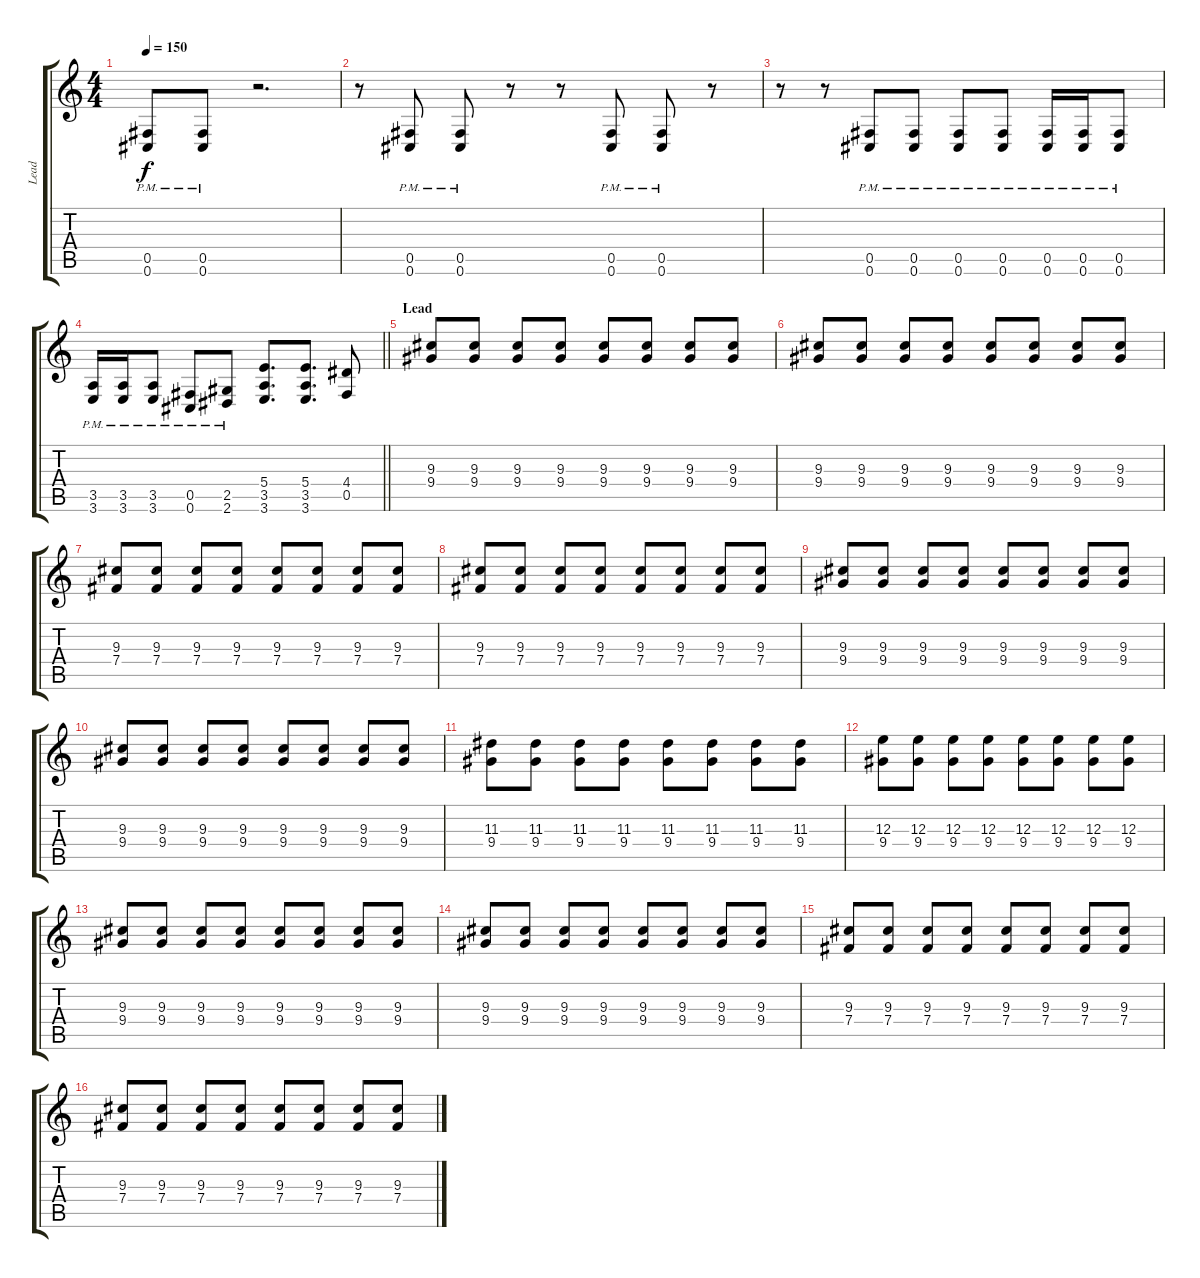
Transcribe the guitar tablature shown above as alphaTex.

\track ("Lead" "Lead") {instrument distortionguitar}
\staff {score tabs}
\tuning (Db4 Ab3 E3 B2 Gb2 Db2) {hide}
\ts (4 4)
\tempo 150
\clef g2
\ks c
(0.5{pm} 0.6{pm}).8{dy f} (0.5{pm} 0.6{pm}).8 r.2{d} |
r.8 (0.5{pm} 0.6{pm}).8 (0.5{pm} 0.6{pm}).8 r.8 r.8 (0.5{pm} 0.6{pm}).8 (0.5{pm} 0.6{pm}).8 r.8 |
r.8 r.8 (0.5{pm} 0.6{pm}).8 (0.5{pm} 0.6{pm}).8 (0.5{pm} 0.6{pm}).8 (0.5{pm} 0.6{pm}).8 (0.5{pm} 0.6{pm}).16 (0.5{pm} 0.6{pm}).16 (0.5{pm} 0.6{pm}).8 |
\barLineRight lightlight
(3.5{pm} 3.6{pm}).16 (3.5{pm} 3.6{pm}).16 (3.5{pm} 3.6{pm}).8 (0.5{pm} 0.6{pm}).8 (2.5{pm} 2.6{pm}).8 (5.4 3.5 3.6).8{d} (5.4 3.5 3.6).8{d} (4.4 0.5).8 |
\section ("" "Lead")
(9.3 9.4).8{volume 9} (9.3 9.4).8 (9.3 9.4).8 (9.3 9.4).8 (9.3 9.4).8 (9.3 9.4).8 (9.3 9.4).8 (9.3 9.4).8 |
(9.3 9.4).8 (9.3 9.4).8 (9.3 9.4).8 (9.3 9.4).8 (9.3 9.4).8 (9.3 9.4).8 (9.3 9.4).8 (9.3 9.4).8 |
(9.3 7.4).8 (9.3 7.4).8 (9.3 7.4).8 (9.3 7.4).8 (9.3 7.4).8 (9.3 7.4).8 (9.3 7.4).8 (9.3 7.4).8 |
(9.3 7.4).8 (9.3 7.4).8 (9.3 7.4).8 (9.3 7.4).8 (9.3 7.4).8 (9.3 7.4).8 (9.3 7.4).8 (9.3 7.4).8 |
(9.3 9.4).8 (9.3 9.4).8 (9.3 9.4).8 (9.3 9.4).8 (9.3 9.4).8 (9.3 9.4).8 (9.3 9.4).8 (9.3 9.4).8 |
(9.3 9.4).8 (9.3 9.4).8 (9.3 9.4).8 (9.3 9.4).8 (9.3 9.4).8 (9.3 9.4).8 (9.3 9.4).8 (9.3 9.4).8 |
(11.3 9.4).8 (11.3 9.4).8 (11.3 9.4).8 (11.3 9.4).8 (11.3 9.4).8 (11.3 9.4).8 (11.3 9.4).8 (11.3 9.4).8 |
(12.3 9.4).8 (12.3 9.4).8 (12.3 9.4).8 (12.3 9.4).8 (12.3 9.4).8 (12.3 9.4).8 (12.3 9.4).8 (12.3 9.4).8 |
(9.3 9.4).8 (9.3 9.4).8 (9.3 9.4).8 (9.3 9.4).8 (9.3 9.4).8 (9.3 9.4).8 (9.3 9.4).8 (9.3 9.4).8 |
(9.3 9.4).8 (9.3 9.4).8 (9.3 9.4).8 (9.3 9.4).8 (9.3 9.4).8 (9.3 9.4).8 (9.3 9.4).8 (9.3 9.4).8 |
(9.3 7.4).8 (9.3 7.4).8 (9.3 7.4).8 (9.3 7.4).8 (9.3 7.4).8 (9.3 7.4).8 (9.3 7.4).8 (9.3 7.4).8 |
(9.3 7.4).8 (9.3 7.4).8 (9.3 7.4).8 (9.3 7.4).8 (9.3 7.4).8 (9.3 7.4).8 (9.3 7.4).8 (9.3 7.4).8
